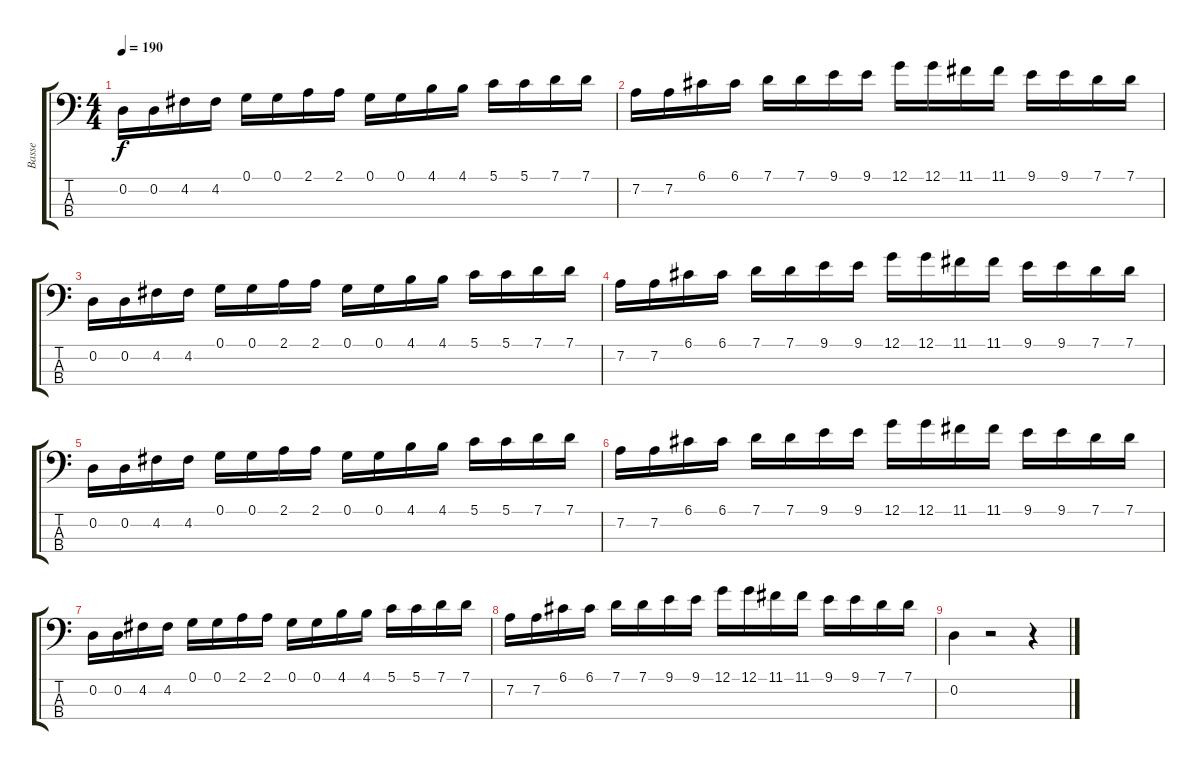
\track ("Basse" "Basse") {instrument electricbasspick}
\staff {score tabs}
\tuning (G2 D2 A1 E1) {hide}
\ts (4 4)
\tempo 190
\clef f4
\ks c
0.2.16{dy f} 0.2.16 4.2.16 4.2.16 0.1.16 0.1.16 2.1.16 2.1.16 0.1.16 0.1.16 4.1.16 4.1.16 5.1.16 5.1.16 7.1.16 7.1.16 |
7.2.16 7.2.16 6.1.16 6.1.16 7.1.16 7.1.16 9.1.16 9.1.16 12.1.16 12.1.16 11.1.16 11.1.16 9.1.16 9.1.16 7.1.16 7.1.16 |
0.2.16 0.2.16 4.2.16 4.2.16 0.1.16 0.1.16 2.1.16 2.1.16 0.1.16 0.1.16 4.1.16 4.1.16 5.1.16 5.1.16 7.1.16 7.1.16 |
7.2.16 7.2.16 6.1.16 6.1.16 7.1.16 7.1.16 9.1.16 9.1.16 12.1.16 12.1.16 11.1.16 11.1.16 9.1.16 9.1.16 7.1.16 7.1.16 |
0.2.16 0.2.16 4.2.16 4.2.16 0.1.16 0.1.16 2.1.16 2.1.16 0.1.16 0.1.16 4.1.16 4.1.16 5.1.16 5.1.16 7.1.16 7.1.16 |
7.2.16 7.2.16 6.1.16 6.1.16 7.1.16 7.1.16 9.1.16 9.1.16 12.1.16 12.1.16 11.1.16 11.1.16 9.1.16 9.1.16 7.1.16 7.1.16 |
0.2.16 0.2.16 4.2.16 4.2.16 0.1.16 0.1.16 2.1.16 2.1.16 0.1.16 0.1.16 4.1.16 4.1.16 5.1.16 5.1.16 7.1.16 7.1.16 |
7.2.16 7.2.16 6.1.16 6.1.16 7.1.16 7.1.16 9.1.16 9.1.16 12.1.16 12.1.16 11.1.16 11.1.16 9.1.16 9.1.16 7.1.16 7.1.16 |
0.2.4 r.2 r.4
